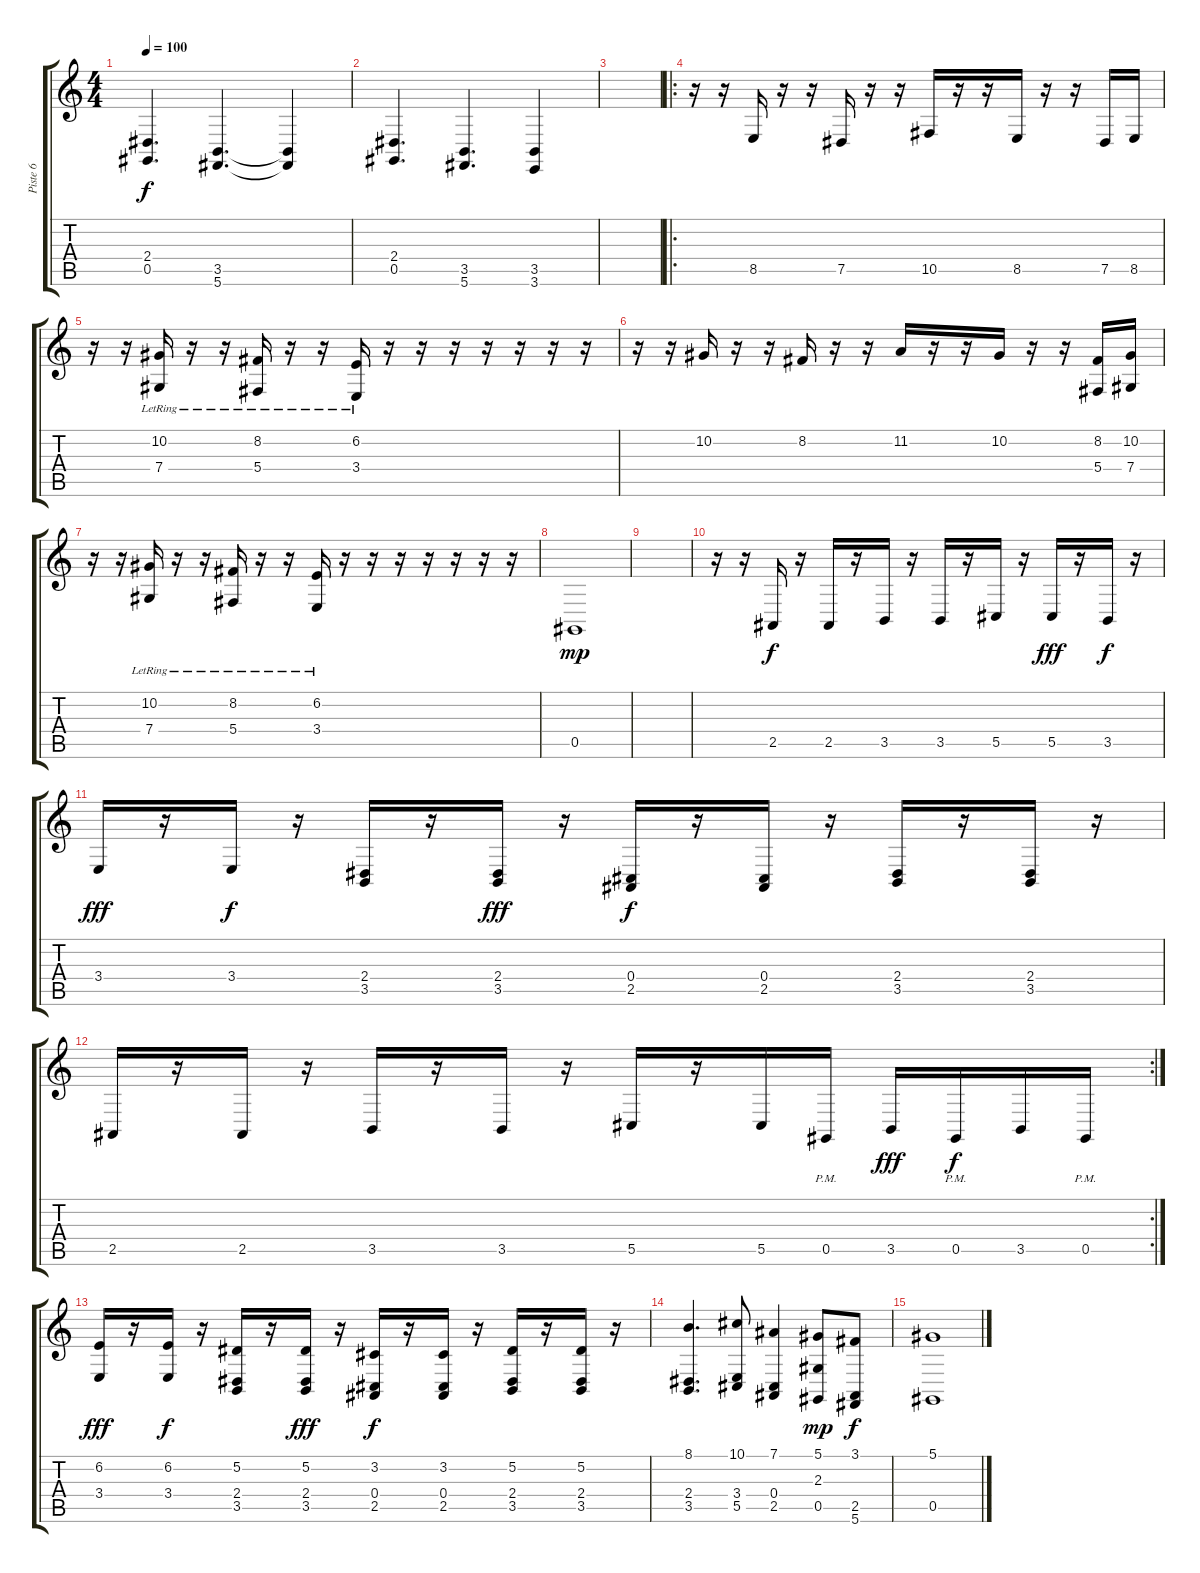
\track ("Piste 6" "Piste 6") {instrument stringensemble1}
\staff {score tabs}
\tuning (Eb4 Bb3 Gb3 Db3 Ab2 Db2) {hide}
\ts (4 4)
\tempo 100
\clef g2
\ks c
(2.4 0.5).4{d dy f} (3.5 5.6).4{d} (3.5{t} 5.6{t}).4 |
(2.4 0.5).4{d} (3.5 5.6).4{d} (3.5 3.6).4 |
|
\ro
r.16 r.16 8.5.16 r.16 r.16 7.5.16 r.16 r.16 10.5.16 r.16 r.16 8.5.16 r.16 r.16 7.5.16 8.5.16 |
r.16 r.16 (10.2 7.4{lr}).16 r.16 r.16 (8.2 5.4{lr}).16 r.16 r.16 (6.2 3.4{lr}).16 r.16 r.16 r.16 r.16 r.16 r.16 r.16 |
r.16 r.16 10.2.16 r.16 r.16 8.2.16 r.16 r.16 11.2.16 r.16 r.16 10.2.16 r.16 r.16 (8.2 5.4).16 (10.2 7.4).16 |
r.16 r.16 (10.2 7.4{lr}).16 r.16 r.16 (8.2 5.4{lr}).16 r.16 r.16 (6.2 3.4{lr}).16 r.16 r.16 r.16 r.16 r.16 r.16 r.16 |
0.5.1{dy mp} |
|
r.16 r.16 2.5.16{dy f} r.16 2.5.16 r.16 3.5.16 r.16 3.5.16 r.16 5.5.16 r.16 5.5.16{dy fff} r.16 3.5.16{dy f} r.16 |
3.4.16{dy fff} r.16 3.4.16{dy f} r.16 (2.4 3.5).16 r.16 (2.4 3.5).16{dy fff} r.16 (0.4 2.5).16{dy f} r.16 (0.4 2.5).16 r.16 (2.4 3.5).16 r.16 (2.4 3.5).16 r.16 |
\rc 2
2.5.16 r.16 2.5.16 r.16 3.5.16 r.16 3.5.16 r.16 5.5.16 r.16 5.5.16 0.5{pm}.16 3.5.16{dy fff} 0.5{pm}.16{dy f} 3.5.16 0.5{pm}.16 |
(6.2 3.4).16{dy fff} r.16 (6.2 3.4).16{dy f} r.16 (5.2 2.4 3.5).16 r.16 (5.2 2.4 3.5).16{dy fff} r.16 (3.2 0.4 2.5).16{dy f} r.16 (3.2 0.4 2.5).16 r.16 (5.2 2.4 3.5).16 r.16 (5.2 2.4 3.5).16 r.16 |
(8.1 2.4 3.5).4{d} (10.1 3.4 5.5).8 (7.1 0.4 2.5).4 (5.1 2.3 0.5).8{dy mp} (3.1 2.5 5.6).8{dy f} |
(5.1 0.5).1
